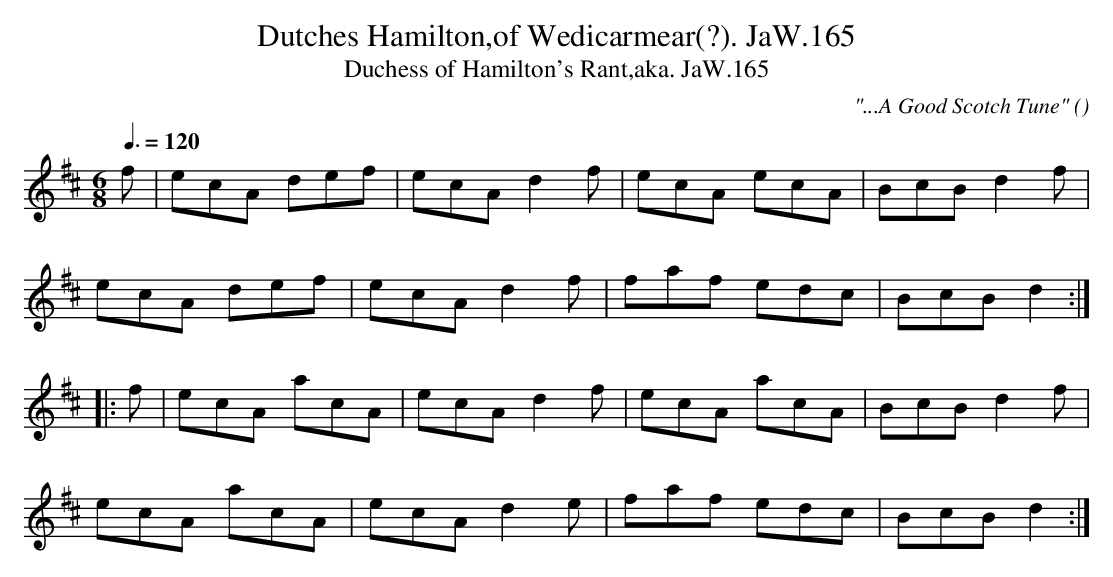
X:1
T:Dutches Hamilton,of Wedicarmear(?). JaW.165
T:Duchess of Hamilton's Rant,aka. JaW.165
M:6/8
L:1/8
Q:3/8=120
C:"...A Good Scotch Tune"
O:
K:D
f | ecA def|ecA d2f|ecA ecA|BcB d2f|
ecA def|ecA d2f|faf edc|BcB d2:|
|:f | ecA acA|ecA d2f| ecA acA|BcB d2f|
ecA acA|ecA d2e|faf edc|BcB d2 :|
